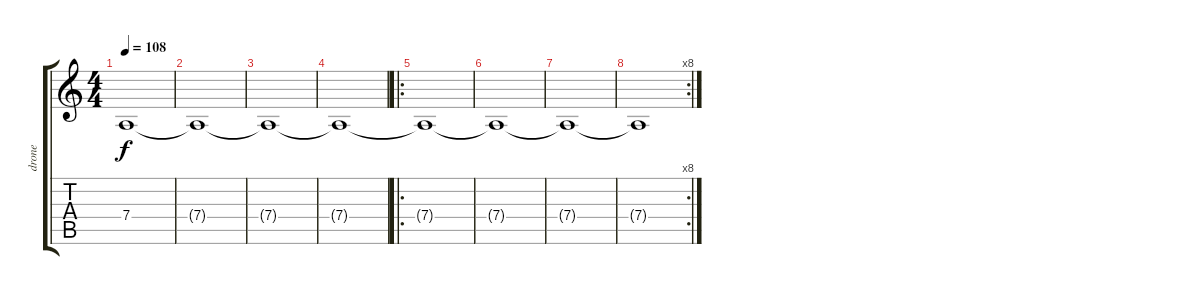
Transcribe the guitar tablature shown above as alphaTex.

\track ("drone" "drone") {instrument rockorgan}
\staff {score tabs}
\tuning (E4 B3 G3 D3 A2 E2) {hide}
\ts (4 4)
\tempo 108
\clef g2
\ks c
7.4{t}.1{dy f} |
7.4{t}.1 |
7.4{t}.1 |
7.4{t}.1 |
\ro
7.4{t}.1 |
7.4{t}.1 |
7.4{t}.1 |
\rc 8
7.4{t}.1
